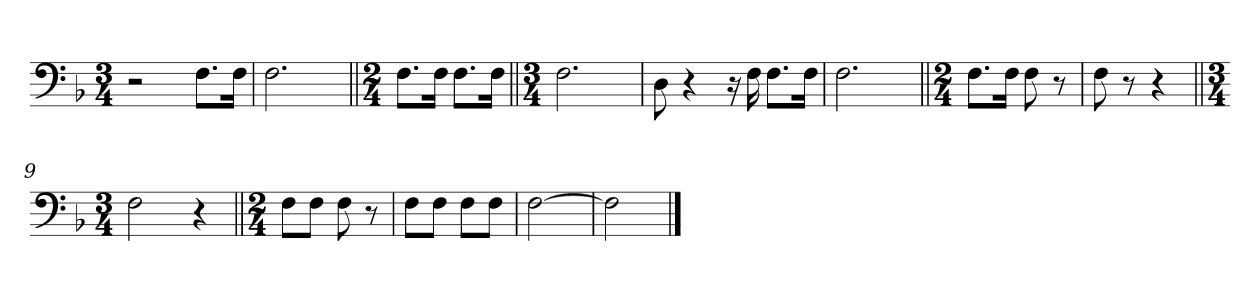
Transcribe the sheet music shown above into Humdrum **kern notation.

**kern
*part1
*staff1
*clefF4
*k[b-]
*M3/4
=1
2r
8.F\L
16F\Jk
=2
2.F\
=3||
*M2/4
8.F\L
16F\Jk
8.F\L
16F\Jk
=4||
*M3/4
2.F\
=5
8D\
4r
16r
16F\
8.F\L
16F\Jk
=6
2.F\
=7||
*M2/4
8.F\L
16F\Jk
8F\
8r
=8
8F\
8r
4r
=9||
*M3/4
2F\
4r
=10||
*M2/4
8F\L
8F\J
8F\
8r
=11
8F\L
8F\J
8F\L
8F\J
=12
[2F\
=13
2F\]
==
*-
